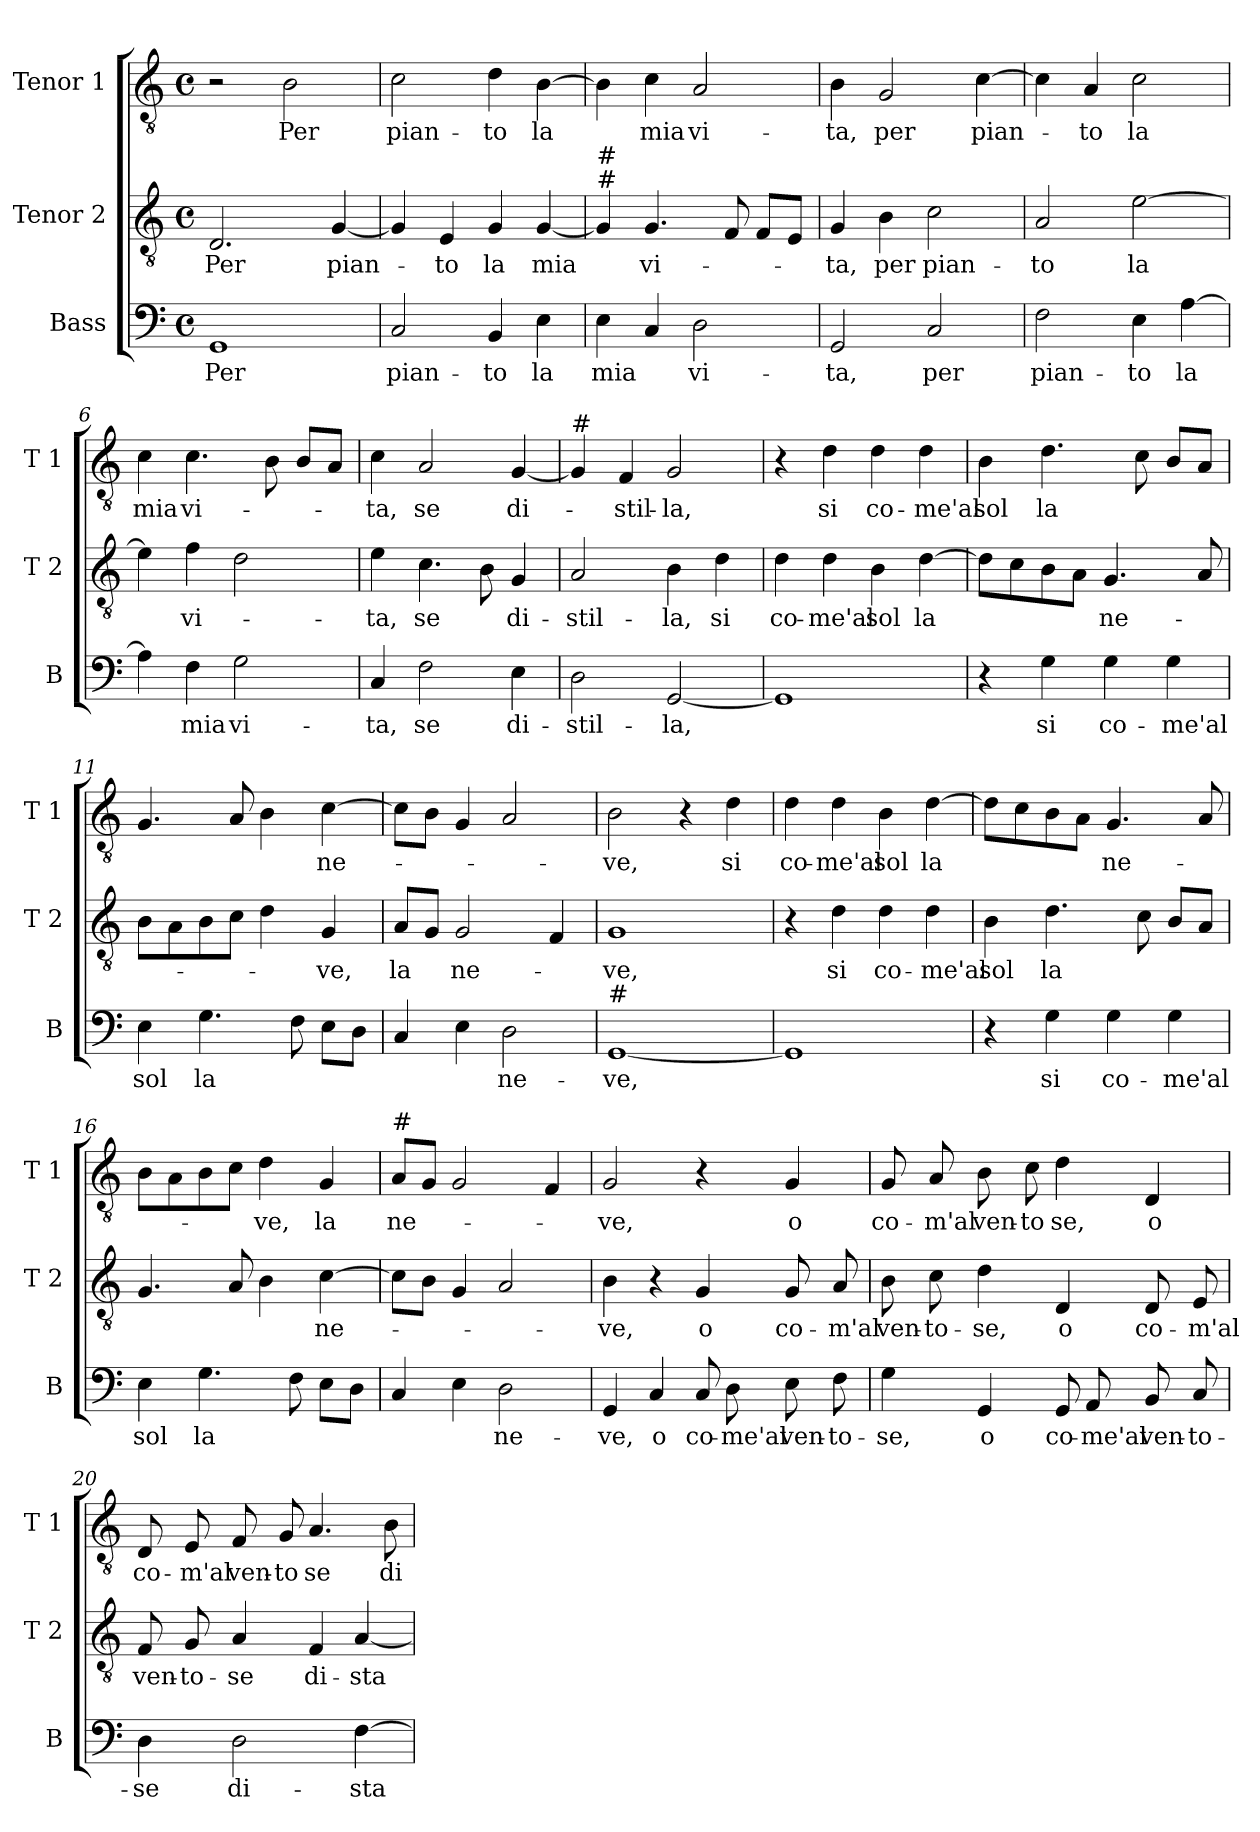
**kern	**text	**kern	**text	**kern	**text
*part3	*part3	*part2	*part2	*part1	*part1
*staff3	*staff3	*staff2	*staff2	*staff1	*staff1
*I"Bass	*	*I"Tenor 2	*	*I"Tenor 1	*
*I'B	*	*I'T 2	*	*I'T 1	*
*clefF4	*	*clefGv2	*	*clefGv2	*
*k[]	*	*k[]	*	*k[]	*
*C:	*	*C:	*	*C:	*
*M4/4	*	*M4/4	*	*M4/4	*
*met(c)	*	*met(c)	*	*met(c)	*
=1	=1	=1	=1	=1	=1
!	!LO:LY:b	!	!LO:LY:b	!	!
1GG	Per	2.D/	Per	2r	.
!	!	!	!	!	!LO:LY:b
.	.	.	.	2B\	Per
!	!	!	!LO:LY:b	!	!
.	.	[4G/	pian-	.	.
=2	=2	=2	=2	=2	=2
!	!LO:LY:b	!	!	!	!LO:LY:b
2C/	pian-	4G/]	.	2c\	pian-
!	!	!	!LO:LY:b	!	!
.	.	4E/	-to	.	.
!	!LO:LY:b	!	!LO:LY:b	!	!LO:LY:b
4BB/	-to	4G/	la	4d\	-to
!	!LO:LY:b	!	!LO:LY:b	!	!LO:LY:b
4E\	la	[4G/	mia	[4B\	la
=3	=3	=3	=3	=3	=3
!	!	!LO:TX:a:t=#	!	!	!
!	!	!LO:TX:a:t=#	!	!	!
!	!LO:LY:b	!	!	!	!
4E\	mia	4G/]	.	4B\]	.
!	!	!	!LO:LY:b	!	!LO:LY:b
4C/	.	4.G/	vi-	4c\	mia
!	!LO:LY:b	!	!	!	!LO:LY:b
2D\	vi-	.	.	2A/	vi-
.	.	8F/	.	.	.
.	.	8F/L	.	.	.
.	.	8E/J	.	.	.
=4	=4	=4	=4	=4	=4
!	!LO:LY:b	!	!LO:LY:b	!	!LO:LY:b
2GG/	-ta,	4G/	-ta,	4B\	-ta,
!	!	!	!LO:LY:b	!	!LO:LY:b
.	.	4B\	per	2G/	per
!	!LO:LY:b	!	!LO:LY:b	!	!
2C/	per	2c\	pian-	.	.
!	!	!	!	!	!LO:LY:b
.	.	.	.	[4c\	pian-
=5	=5	=5	=5	=5	=5
!	!LO:LY:b	!	!LO:LY:b	!	!
2F\	pian-	2A/	-to	4c\]	.
!	!	!	!	!	!LO:LY:b
.	.	.	.	4A/	-to
!	!LO:LY:b	!	!LO:LY:b	!	!LO:LY:b
4E\	-to	[2e\	la	2c\	la
!	!LO:LY:b	!	!	!	!
[4A\	la	.	.	.	.
!!LO:LB:g=z
=6	=6	=6	=6	=6	=6
!	!	!	!	!	!LO:LY:b
4A\]	.	4e\]	.	4c\	mia
!	!LO:LY:b	!	!LO:LY:b	!	!LO:LY:b
4F\	mia	4f\	vi-	4.c\	vi-
!	!LO:LY:b	!	!	!	!
2G\	vi-	2d\	.	.	.
.	.	.	.	8B\	.
.	.	.	.	8B/L	.
.	.	.	.	8A/J	.
=7	=7	=7	=7	=7	=7
!	!LO:LY:b	!	!LO:LY:b	!	!LO:LY:b
4C/	-ta,	4e\	-ta,	4c\	-ta,
!	!LO:LY:b	!	!LO:LY:b	!	!LO:LY:b
2F\	se	4.c\	se	2A/	se
.	.	8B\	.	.	.
!	!LO:LY:b	!	!LO:LY:b	!	!LO:LY:b
4E\	di-	4G/	di-	[4G/	di-
=8	=8	=8	=8	=8	=8
!	!	!	!	!LO:TX:a:t=#	!
!	!LO:LY:b	!	!LO:LY:b	!	!
2D\	-stil-	2A/	-stil-	4G/]	.
!	!	!	!	!	!LO:LY:b
.	.	.	.	4F/	-stil-
!	!LO:LY:b	!	!LO:LY:b	!	!LO:LY:b
[2GG/	-la,	4B\	-la,	2G/	-la,
!	!	!	!LO:LY:b	!	!
.	.	4d\	si	.	.
=9	=9	=9	=9	=9	=9
!	!	!	!LO:LY:b	!	!
1GG]	.	4d\	co-	4r	.
!	!	!	!LO:LY:b	!	!LO:LY:b
.	.	4d\	-me'al	4d\	si
!	!	!	!LO:LY:b	!	!LO:LY:b
.	.	4B\	sol	4d\	co-
!	!	!	!LO:LY:b	!	!LO:LY:b
.	.	[4d\	la	4d\	-me'al
=10	=10	=10	=10	=10	=10
!	!	!	!	!	!LO:LY:b
4r	.	8d\L]	.	4B\	sol
.	.	8c\	.	.	.
!	!LO:LY:b	!	!	!	!LO:LY:b
4G\	si	8B\	.	4.d\	la
.	.	8A\J	.	.	.
!	!LO:LY:b	!	!LO:LY:b	!	!
4G\	co-	4.G/	ne-	.	.
.	.	.	.	8c\	.
!	!LO:LY:b	!	!	!	!
4G\	-me'al	.	.	8B/L	.
.	.	8A/	.	8A/J	.
=11	=11	=11	=11	=11	=11
!	!LO:LY:b	!	!	!	!
4E\	sol	8B\L	.	4.G/	.
.	.	8A\	.	.	.
!	!LO:LY:b	!	!	!	!
4.G\	la	8B\	.	.	.
.	.	8c\J	.	8A/	.
.	.	4d\	.	4B\	.
8F\	.	.	.	.	.
!	!	!	!LO:LY:b	!	!LO:LY:b
8E\L	.	4G/	-ve,	[4c\	ne-
8D\J	.	.	.	.	.
!!LO:LB:g=z
=12	=12	=12	=12	=12	=12
!	!	!	!LO:LY:b	!	!
4C/	.	8A/L	la	8c\L]	.
.	.	8G/J	.	8B\J	.
!	!	!	!LO:LY:b	!	!
4E\	.	2G/	ne-	4G/	.
!	!LO:LY:b	!	!	!	!
2D\	ne-	.	.	2A/	.
.	.	4F/	.	.	.
=13	=13	=13	=13	=13	=13
!LO:TX:a:t=#	!	!	!	!	!
!	!LO:LY:b	!	!LO:LY:b	!	!LO:LY:b
[1GG	-ve,	1G	-ve,	2B\	-ve,
.	.	.	.	4r	.
!	!	!	!	!	!LO:LY:b
.	.	.	.	4d\	si
=14	=14	=14	=14	=14	=14
!	!	!	!	!	!LO:LY:b
1GG]	.	4r	.	4d\	co-
!	!	!	!LO:LY:b	!	!LO:LY:b
.	.	4d\	si	4d\	-me'al
!	!	!	!LO:LY:b	!	!LO:LY:b
.	.	4d\	co-	4B\	sol
!	!	!	!LO:LY:b	!	!LO:LY:b
.	.	4d\	-me'al	[4d\	la
=15	=15	=15	=15	=15	=15
!	!	!	!LO:LY:b	!	!
4r	.	4B\	sol	8d\L]	.
.	.	.	.	8c\	.
!	!LO:LY:b	!	!LO:LY:b	!	!
4G\	si	4.d\	la	8B\	.
.	.	.	.	8A\J	.
!	!LO:LY:b	!	!	!	!LO:LY:b
4G\	co-	.	.	4.G/	ne-
.	.	8c\	.	.	.
!	!LO:LY:b	!	!	!	!
4G\	-me'al	8B/L	.	.	.
.	.	8A/J	.	8A/	.
=16	=16	=16	=16	=16	=16
!	!LO:LY:b	!	!	!	!
4E\	sol	4.G/	.	8B\L	.
.	.	.	.	8A\	.
!	!LO:LY:b	!	!	!	!
4.G\	la	.	.	8B\	.
.	.	8A/	.	8c\J	.
!	!	!	!	!	!LO:LY:b
.	.	4B\	.	4d\	-ve,
8F\	.	.	.	.	.
!	!	!	!LO:LY:b	!	!LO:LY:b
8E\L	.	[4c\	ne-	4G/	la
8D\J	.	.	.	.	.
=17	=17	=17	=17	=17	=17
!	!	!	!	!LO:TX:a:t=#	!
!	!	!	!	!	!LO:LY:b
4C/	.	8c\L]	.	8A/L	ne-
.	.	8B\J	.	8G/J	.
4E\	.	4G/	.	2G/	.
!	!LO:LY:b	!	!	!	!
2D\	ne-	2A/	.	.	.
.	.	.	.	4F/	.
!!LO:PB:g=z
=18	=18	=18	=18	=18	=18
!	!LO:LY:b	!	!LO:LY:b	!	!LO:LY:b
4GG/	-ve,	4B\	-ve,	2G/	-ve,
!	!LO:LY:b	!	!	!	!
4C/	o	4r	.	.	.
!	!LO:LY:b	!	!LO:LY:b	!	!
8C/	co-	4G/	o	4r	.
!	!LO:LY:b	!	!	!	!
8D\	-me'al	.	.	.	.
!	!LO:LY:b	!	!LO:LY:b	!	!LO:LY:b
8E\	ven-	8G/	co-	4G/	o
!	!LO:LY:b	!	!LO:LY:b	!	!
8F\	-to-	8A/	-m'al	.	.
=19	=19	=19	=19	=19	=19
!	!LO:LY:b	!	!LO:LY:b	!	!LO:LY:b
4G\	-se,	8B\	ven-	8G/	co-
!	!	!	!LO:LY:b	!	!LO:LY:b
.	.	8c\	-to-	8A/	-m'al
!	!LO:LY:b	!	!LO:LY:b	!	!LO:LY:b
4GG/	o	4d\	-se,	8B\	ven-
!	!	!	!	!	!LO:LY:b
.	.	.	.	8c\	-to
!	!LO:LY:b	!	!LO:LY:b	!	!LO:LY:b
8GG/	co-	4D/	o	4d\	se,
!	!LO:LY:b	!	!	!	!
8AA/	-me'al	.	.	.	.
!	!LO:LY:b	!	!LO:LY:b	!	!LO:LY:b
8BB/	ven-	8D/	co-	4D/	o
!	!LO:LY:b	!	!LO:LY:b	!	!
8C/	-to-	8E/	-m'al	.	.
=20	=20	=20	=20	=20	=20
!	!LO:LY:b	!	!LO:LY:b	!	!LO:LY:b
4D\	-se	8F/	ven-	8D/	co-
!	!	!	!LO:LY:b	!	!LO:LY:b
.	.	8G/	-to-	8E/	-m'al
!	!LO:LY:b	!	!LO:LY:b	!	!LO:LY:b
2D\	di-	4A/	-se	8F/	ven-
!	!	!	!	!	!LO:LY:b
.	.	.	.	8G/	-to
!	!	!	!LO:LY:b	!	!LO:LY:b
.	.	4F/	di-	4.A/	se
!	!LO:LY:b	!	!LO:LY:b	!	!
[4F\	-sta	[4A/	-sta	.	.
!	!	!	!	!	!LO:LY:b
.	.	.	.	8B\	di-
=	=	=	=	=	=
*-	*-	*-	*-	*-	*-
